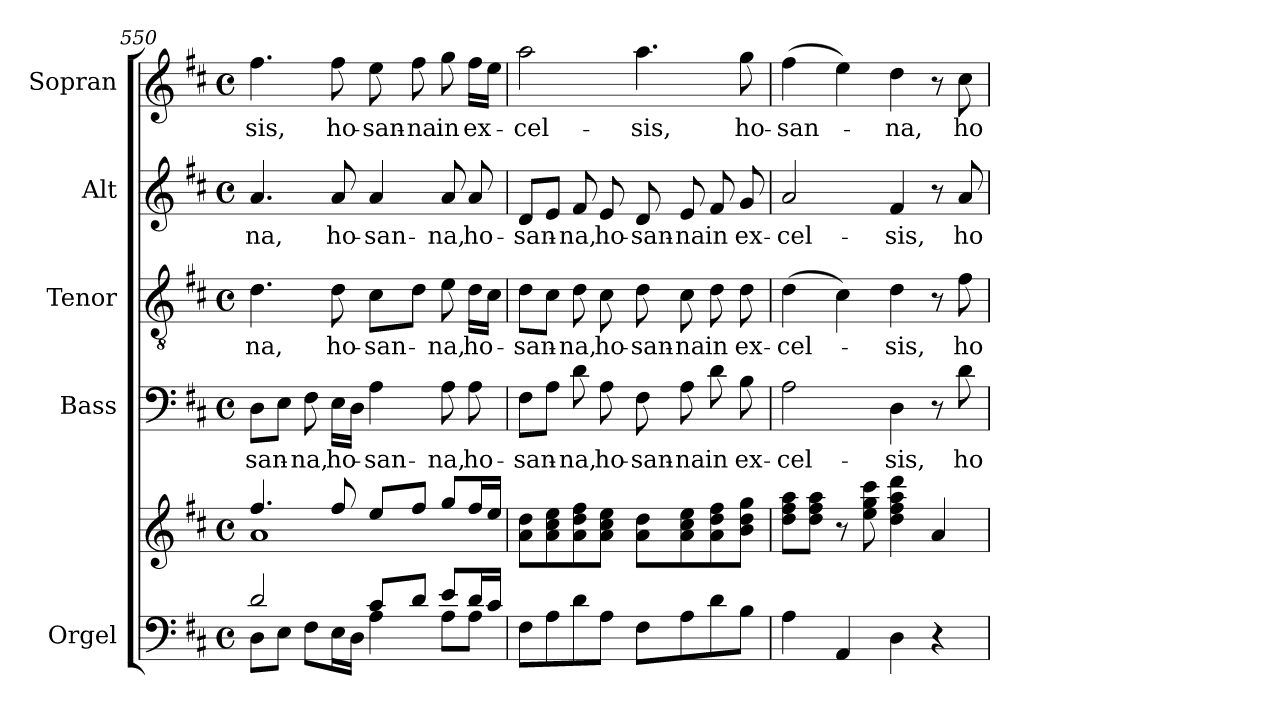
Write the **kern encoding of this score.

**kern	**kern	**kern	**text	**kern	**text	**kern	**text	**kern	**text
*part5	*part5	*part4	*part4	*part3	*part3	*part2	*part2	*part1	*part1
*staff6	*staff5	*staff4	*staff4	*staff3	*staff3	*staff2	*staff2	*staff1	*staff1
*I"Orgel	*	*I"Bass	*	*I"Tenor	*	*I"Alt	*	*I"Sopran	*
*I'Org.	*	*I'B	*	*I'T	*	*I'A	*	*I'S	*
*clefF4	*clefG2	*clefF4	*	*clefGv2	*	*clefG2	*	*clefG2	*
*k[f#c#]	*k[f#c#]	*k[f#c#]	*	*k[f#c#]	*	*k[f#c#]	*	*k[f#c#]	*
*D:	*D:	*D:	*	*D:	*	*D:	*	*D:	*
*M4/4	*M4/4	*M4/4	*	*M4/4	*	*M4/4	*	*M4/4	*
*met(c)	*met(c)	*met(c)	*	*met(c)	*	*met(c)	*	*met(c)	*
=550	=550	=550	=550	=550	=550	=550	=550	=550	=550
*^	*^	*	*	*	*	*	*	*	*
!	!	!	!	!	!LO:LY:b	!	!LO:LY:b	!	!LO:LY:b	!	!LO:LY:b
2d/	8D\L	4.ff#/	1a	8D\L	-san-	4.d\	-na,	4.a/	-na,	4.ff#\	-sis,
.	8E\J	.	.	8E\J	.	.	.	.	.	.	.
!	!	!	!	!	!LO:LY:b	!	!	!	!	!	!
.	8F#\L	.	.	8F#\	-na,	.	.	.	.	.	.
!	!	!	!	!	!LO:LY:b	!	!LO:LY:b	!	!LO:LY:b	!	!LO:LY:b
.	16E\L	8ff#/	.	16E\LL	ho-	8d\	ho-	8a/	ho-	8ff#\	ho-
.	16D\JJ	.	.	16D\JJ	.	.	.	.	.	.	.
!	!	!	!	!	!LO:LY:b	!	!LO:LY:b	!	!LO:LY:b	!	!LO:LY:b
8c#/L	4A\	8ee/L	.	4A\	-san-	8c#\L	-san-	4a/	-san-	8ee\	-san-
!	!	!	!	!	!	!	!	!	!	!	!LO:LY:b
8d/J	.	8ff#/J	.	.	.	8d\J	.	.	.	8ff#\	-na
!	!	!	!	!	!LO:LY:b	!	!LO:LY:b	!	!LO:LY:b	!	!LO:LY:b
8e/L	8A\L	8gg/L	.	8A\	-na,	8e\	-na,	8a/	-na,	8gg\	in
!	!	!	!	!	!LO:LY:b	!	!LO:LY:b	!	!LO:LY:b	!	!LO:LY:b
16d/L	8A\J	16ff#/L	.	8A\	ho-	16d\LL	ho-	8a/	ho-	16ff#\LL	ex-
16c#/JJ	.	16ee/JJ	.	.	.	16c#\JJ	.	.	.	16ee\JJ	.
*v	*v	*	*	*	*	*	*	*	*	*	*
*	*v	*v	*	*	*	*	*	*	*	*
=551	=551	=551	=551	=551	=551	=551	=551	=551	=551
!	!	!	!LO:LY:b	!	!LO:LY:b	!	!LO:LY:b	!	!LO:LY:b
8F#\L	8a\ 8dd\L	8F#\L	-san-	8d\L	-san-	8d/L	-san-	2aa\	-cel-
8A\	8a\ 8cc#\ 8ee\	8A\J	.	8c#\J	.	8e/J	.	.	.
!	!	!	!LO:LY:b	!	!LO:LY:b	!	!LO:LY:b	!	!
8d\	8a\ 8dd\ 8ff#\	8d\	-na,	8d\	-na,	8f#/	-na,	.	.
!	!	!	!LO:LY:b	!	!LO:LY:b	!	!LO:LY:b	!	!
8A\J	8a\ 8cc#\ 8ee\J	8A\	ho-	8c#\	ho-	8e/	ho-	.	.
!	!	!	!LO:LY:b	!	!LO:LY:b	!	!LO:LY:b	!	!LO:LY:b
8F#\L	8a\ 8dd\L	8F#\	-san-	8d\	-san-	8d/	-san-	4.aa\	-sis,
!	!	!	!LO:LY:b	!	!LO:LY:b	!	!LO:LY:b	!	!
8A\	8a\ 8cc#\ 8ee\	8A\	-na	8c#\	-na	8e/	-na	.	.
!	!	!	!LO:LY:b	!	!LO:LY:b	!	!LO:LY:b	!	!
8d\	8a\ 8dd\ 8ff#\	8d\	in	8d\	in	8f#/	in	.	.
!	!	!	!LO:LY:b	!	!LO:LY:b	!	!LO:LY:b	!	!LO:LY:b
8B\J	8b\ 8dd\ 8gg\J	8B\	ex-	8d\	ex-	8g/	ex-	8gg\	ho-
=552	=552	=552	=552	=552	=552	=552	=552	=552	=552
!	!	!	!LO:LY:b	!	!LO:LY:b	!	!LO:LY:b	!	!LO:LY:b
4A\	8dd\ 8ff#\ 8aa\L	2A\	-cel-	(>4d\	-cel-	2a/	-cel-	(>4ff#\	-san-
.	8dd\ 8ff#\ 8aa\J	.	.	.	.	.	.	.	.
4AA/	8r	.	.	4c#\)	.	.	.	4ee\)	.
.	8ee\ 8gg\ 8ccc#\	.	.	.	.	.	.	.	.
!	!	!	!LO:LY:b	!	!LO:LY:b	!	!LO:LY:b	!	!LO:LY:b
4D\	4dd\ 4ff#\ 4aa\ 4ddd\	4D\	-sis,	4d\	-sis,	4f#/	-sis,	4dd\	-na,
4r	4a/	8r	.	8r	.	8r	.	8r	.
!	!	!	!LO:LY:b	!	!LO:LY:b	!	!LO:LY:b	!	!LO:LY:b
.	.	8d\	ho-	8f#\	ho-	8a/	ho-	8cc#\	ho-
=	=	=	=	=	=	=	=	=	=
*-	*-	*-	*-	*-	*-	*-	*-	*-	*-
